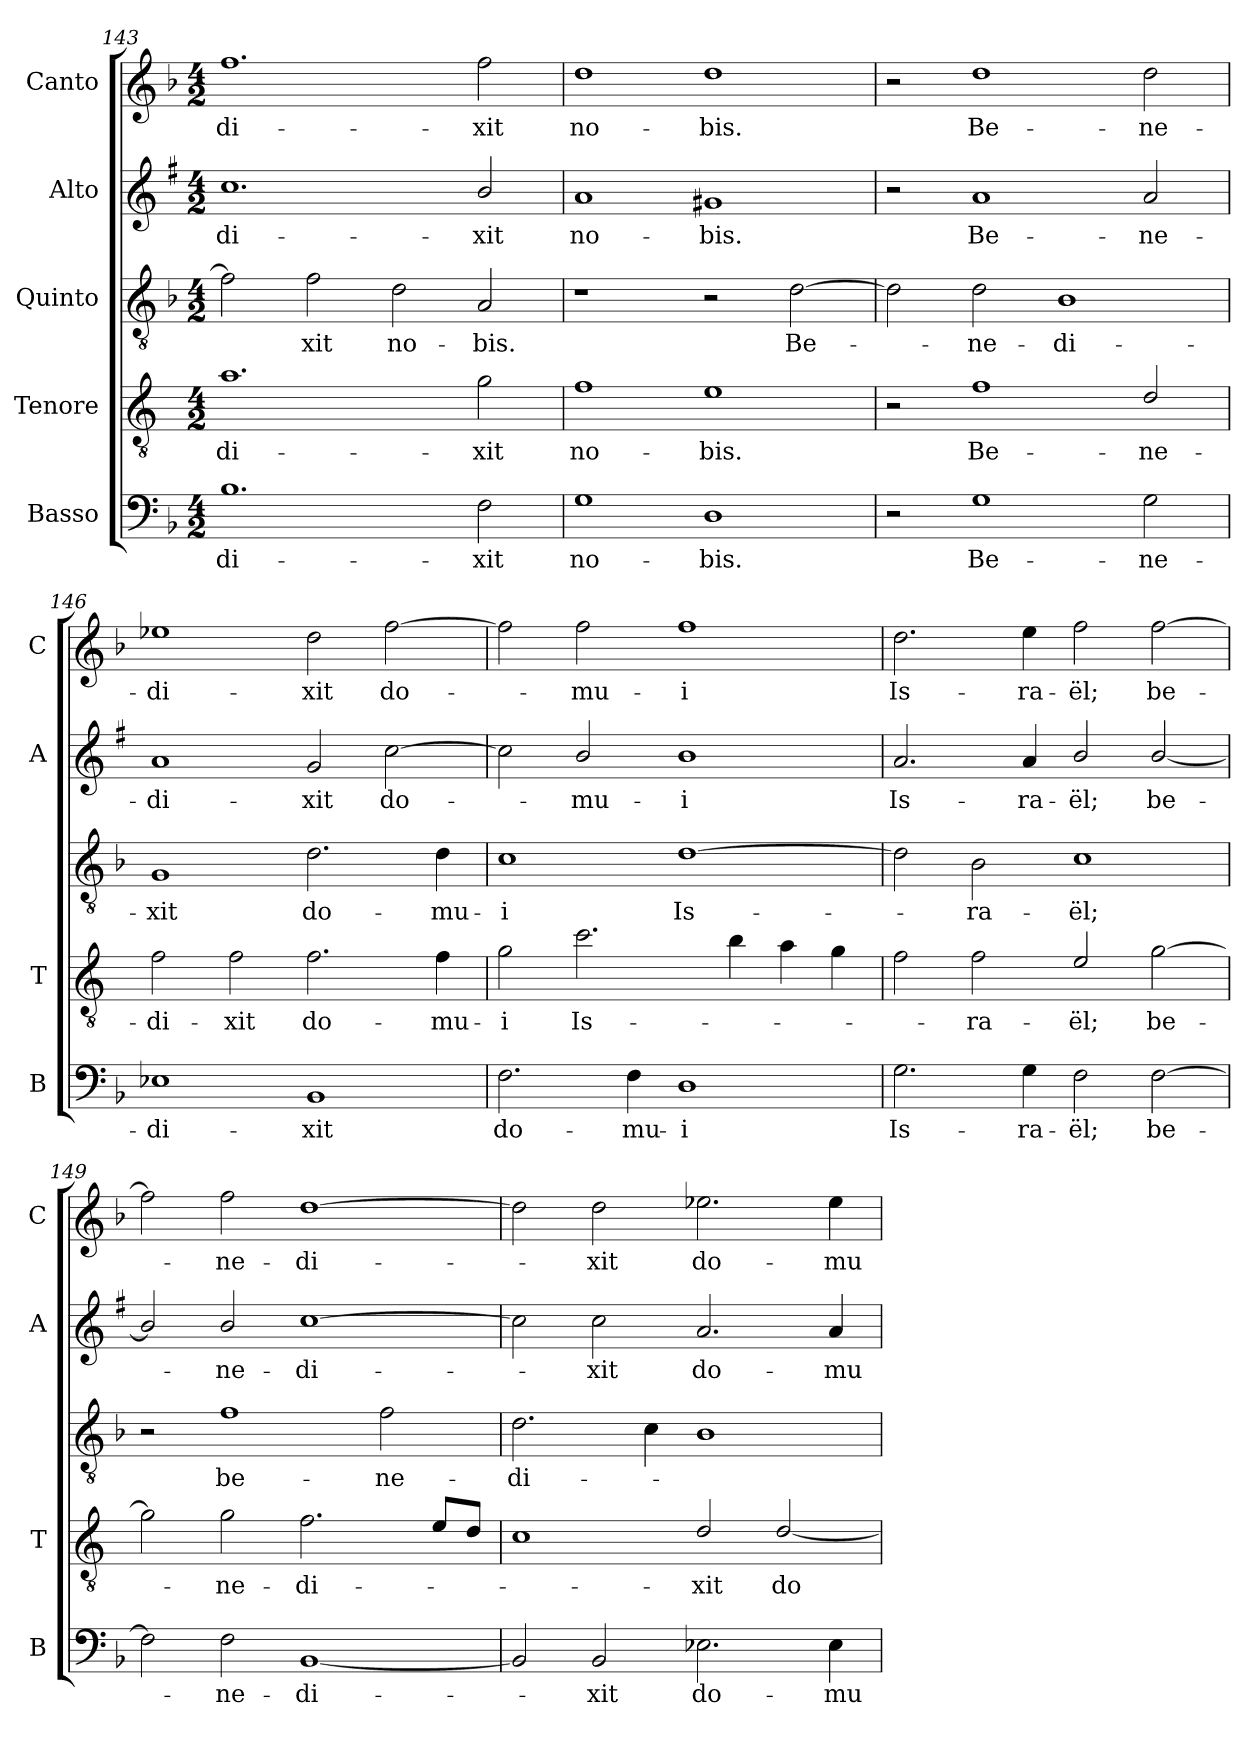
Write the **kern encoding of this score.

**kern	**text	**kern	**text	**kern	**text	**kern	**text	**kern	**text
*part5	*part5	*part4	*part4	*part3	*part3	*part2	*part2	*part1	*part1
*staff5	*staff5	*staff4	*staff4	*staff3	*staff3	*staff2	*staff2	*staff1	*staff1
*I"Basso	*	*I"Tenore	*	*I"Quinto	*	*I"Alto	*	*I"Canto	*
*I'B	*	*I'T	*	*	*	*I'A	*	*I'C	*
*clefF4	*	*clefGv2	*	*clefGv2	*	*clefG2	*	*clefG2	*
*	*	*ITrd4c7	*	*	*	*ITrd1c2	*	*	*
*k[b-]	*	*k[b-]	*	*k[b-]	*	*k[b-]	*	*k[b-]	*
*F:	*	*F:	*	*F:	*	*F:	*	*F:	*
*M4/2	*	*M4/2	*	*M4/2	*	*M4/2	*	*M4/2	*
=143	=143	=143	=143	=143	=143	=143	=143	=143	=143
!	!LO:LY:b	!	!LO:LY:b	!	!	!	!LO:LY:b	!	!LO:LY:b
1.B-	-di-	1.d	-di-	2f\]	.	1.b-	-di-	1.ff	-di-
!	!	!	!	!	!LO:LY:b	!	!	!	!
.	.	.	.	2f\	-xit	.	.	.	.
!	!	!	!	!	!LO:LY:b	!	!	!	!
.	.	.	.	2d\	no-	.	.	.	.
!	!LO:LY:b	!	!LO:LY:b	!	!LO:LY:b	!	!LO:LY:b	!	!LO:LY:b
2F\	-xit	2c\	-xit	2A/	-bis.	2a/	-xit	2ff\	-xit
!!LO:LB:g=z
=144	=144	=144	=144	=144	=144	=144	=144	=144	=144
!	!LO:LY:b	!	!LO:LY:b	!	!	!	!LO:LY:b	!	!LO:LY:b
1G	no-	1B-	no-	1r	.	1g	no-	1dd	no-
!	!LO:LY:b	!	!LO:LY:b	!	!	!	!LO:LY:b	!	!LO:LY:b
1D	-bis.	1A	-bis.	2r	.	1f#X	-bis.	1dd	-bis.
!	!	!	!	!	!LO:LY:b	!	!	!	!
.	.	.	.	[2d\	Be-	.	.	.	.
=145	=145	=145	=145	=145	=145	=145	=145	=145	=145
2r	.	2r	.	2d\]	.	2r	.	2r	.
!	!LO:LY:b	!	!LO:LY:b	!	!LO:LY:b	!	!LO:LY:b	!	!LO:LY:b
1G	Be-	1B-	Be-	2d\	-ne-	1g	Be-	1dd	Be-
!	!	!	!	!	!LO:LY:b	!	!	!	!
.	.	.	.	1B-	-di-	.	.	.	.
!	!LO:LY:b	!	!LO:LY:b	!	!	!	!LO:LY:b	!	!LO:LY:b
2G\	-ne-	2G/	-ne-	.	.	2g/	-ne-	2dd\	-ne-
=146	=146	=146	=146	=146	=146	=146	=146	=146	=146
!	!LO:LY:b	!	!LO:LY:b	!	!LO:LY:b	!	!LO:LY:b	!	!LO:LY:b
1E-X	-di-	2B-\	-di-	1G	-xit	1g	-di-	1ee-X	-di-
!	!	!	!LO:LY:b	!	!	!	!	!	!
.	.	2B-\	-xit	.	.	.	.	.	.
!	!LO:LY:b	!	!LO:LY:b	!	!LO:LY:b	!	!LO:LY:b	!	!LO:LY:b
1BB-	-xit	2.B-\	do-	2.d\	do-	2f/	-xit	2dd\	-xit
!	!	!	!	!	!	!	!LO:LY:b	!	!LO:LY:b
.	.	.	.	.	.	[2b-\	do-	[2ff\	do-
!	!	!	!LO:LY:b	!	!LO:LY:b	!	!	!	!
.	.	4B-\	-mu-	4d\	-mu-	.	.	.	.
=147	=147	=147	=147	=147	=147	=147	=147	=147	=147
!	!LO:LY:b	!	!LO:LY:b	!	!LO:LY:b	!	!	!	!
2.F\	do-	2c\	-i	1c	-i	2b-\]	.	2ff\]	.
!	!	!	!LO:LY:b	!	!	!	!LO:LY:b	!	!LO:LY:b
.	.	2.f\	Is-	.	.	2a/	-mu-	2ff\	-mu-
!	!LO:LY:b	!	!	!	!	!	!	!	!
4F\	-mu-	.	.	.	.	.	.	.	.
!	!LO:LY:b	!	!	!	!LO:LY:b	!	!LO:LY:b	!	!LO:LY:b
1D	-i	.	.	[1d	Is-	1a	-i	1ff	-i
.	.	4e\	.	.	.	.	.	.	.
.	.	4d\	.	.	.	.	.	.	.
.	.	4c\	.	.	.	.	.	.	.
=148	=148	=148	=148	=148	=148	=148	=148	=148	=148
!	!LO:LY:b	!	!	!	!	!	!LO:LY:b	!	!LO:LY:b
2.G\	Is-	2B-\	.	2d\]	.	2.g/	Is-	2.dd\	Is-
!	!	!	!LO:LY:b	!	!LO:LY:b	!	!	!	!
.	.	2B-\	-ra-	2B-\	-ra-	.	.	.	.
!	!LO:LY:b	!	!	!	!	!	!LO:LY:b	!	!LO:LY:b
4G\	-ra-	.	.	.	.	4g/	-ra-	4ee\	-ra-
!	!LO:LY:b	!	!LO:LY:b	!	!LO:LY:b	!	!LO:LY:b	!	!LO:LY:b
2F\	-ël;	2A/	-ël;	1c	-ël;	2a/	-ël;	2ff\	-ël;
!	!LO:LY:b	!	!LO:LY:b	!	!	!	!LO:LY:b	!	!LO:LY:b
[2F\	be-	[2c\	be-	.	.	[2a/	be-	[2ff\	be-
!!LO:PB:g=z
=149	=149	=149	=149	=149	=149	=149	=149	=149	=149
2F\]	.	2c\]	.	2r	.	2a/]	.	2ff\]	.
!	!LO:LY:b	!	!LO:LY:b	!	!LO:LY:b	!	!LO:LY:b	!	!LO:LY:b
2F\	-ne-	2c\	-ne-	1f	be-	2a/	-ne-	2ff\	-ne-
!	!LO:LY:b	!	!LO:LY:b	!	!	!	!LO:LY:b	!	!LO:LY:b
[1BB-	-di-	2.B-\	-di-	.	.	[1b-	-di-	[1dd	-di-
!	!	!	!	!	!LO:LY:b	!	!	!	!
.	.	.	.	2f\	-ne-	.	.	.	.
.	.	8A/L	.	.	.	.	.	.	.
.	.	8G/J	.	.	.	.	.	.	.
=150	=150	=150	=150	=150	=150	=150	=150	=150	=150
!	!	!	!	!	!LO:LY:b	!	!	!	!
2BB-/]	.	1F	.	2.d\	-di-	2b-\]	.	2dd\]	.
!	!LO:LY:b	!	!	!	!	!	!LO:LY:b	!	!LO:LY:b
2BB-/	-xit	.	.	.	.	2b-\	-xit	2dd\	-xit
.	.	.	.	4c\	.	.	.	.	.
!	!LO:LY:b	!	!LO:LY:b	!	!	!	!LO:LY:b	!	!LO:LY:b
2.E-X\	do-	2G/	-xit	1B-	.	2.g/	do-	2.ee-X\	do-
!	!	!	!LO:LY:b	!	!	!	!	!	!
.	.	[2G/	do-	.	.	.	.	.	.
!	!LO:LY:b	!	!	!	!	!	!LO:LY:b	!	!LO:LY:b
4E-\	-mu-	.	.	.	.	4g/	-mu-	4ee-\	-mu-
=	=	=	=	=	=	=	=	=	=
*-	*-	*-	*-	*-	*-	*-	*-	*-	*-
